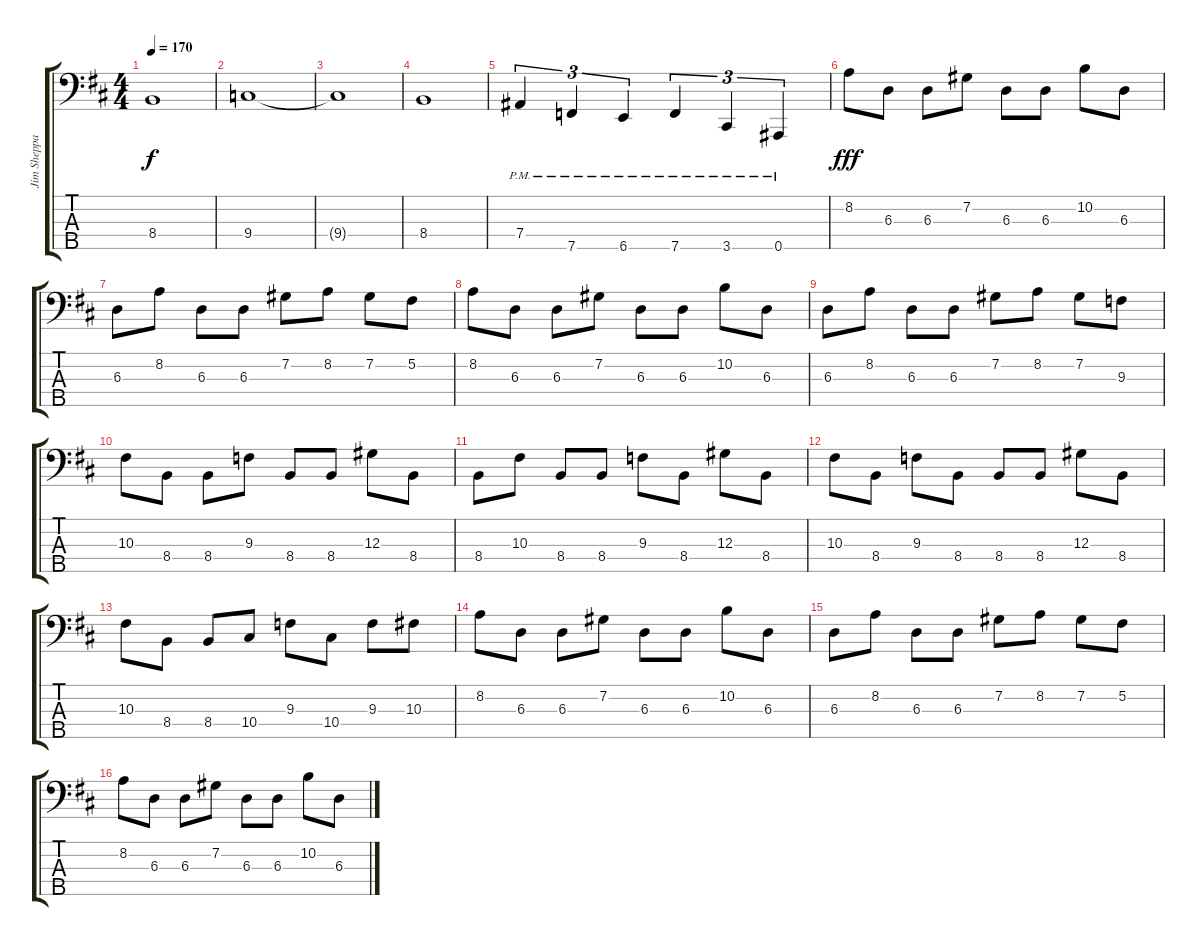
\track ("Jim Sheppard" "Jim Sheppa") {instrument electricbasspick}
\staff {score tabs}
\tuning (Gb2 Db2 Ab1 Eb1 Bb0) {hide}
\ts (4 4)
\tempo 170
\clef f4
\ks d
8.4{t}.1{dy f} |
9.4.1 |
9.4{t}.1 |
8.4.1 |
7.4{pm}.4{tu (3 2)} 7.5{pm}.4{tu (3 2)} 6.5{pm}.4{tu (3 2)} 7.5{pm}.4{tu (3 2)} 3.5{pm}.4{tu (3 2)} 0.5{pm}.4{tu (3 2)} |
8.2.8{dy fff} 6.3.8 6.3.8 7.2.8 6.3.8 6.3.8 10.2.8 6.3.8 |
6.3.8 8.2.8 6.3.8 6.3.8 7.2.8 8.2.8 7.2.8 5.2.8 |
8.2.8 6.3.8 6.3.8 7.2.8 6.3.8 6.3.8 10.2.8 6.3.8 |
6.3.8 8.2.8 6.3.8 6.3.8 7.2.8 8.2.8 7.2.8 9.3.8 |
10.3.8 8.4.8 8.4.8 9.3.8 8.4.8 8.4.8 12.3.8 8.4.8 |
8.4.8 10.3.8 8.4.8 8.4.8 9.3.8 8.4.8 12.3.8 8.4.8 |
10.3.8 8.4.8 9.3.8 8.4.8 8.4.8 8.4.8 12.3.8 8.4.8 |
10.3.8 8.4.8 8.4.8 10.4.8 9.3.8 10.4.8 9.3.8 10.3.8 |
8.2.8 6.3.8 6.3.8 7.2.8 6.3.8 6.3.8 10.2.8 6.3.8 |
6.3.8 8.2.8 6.3.8 6.3.8 7.2.8 8.2.8 7.2.8 5.2.8 |
8.2.8 6.3.8 6.3.8 7.2.8 6.3.8 6.3.8 10.2.8 6.3.8
